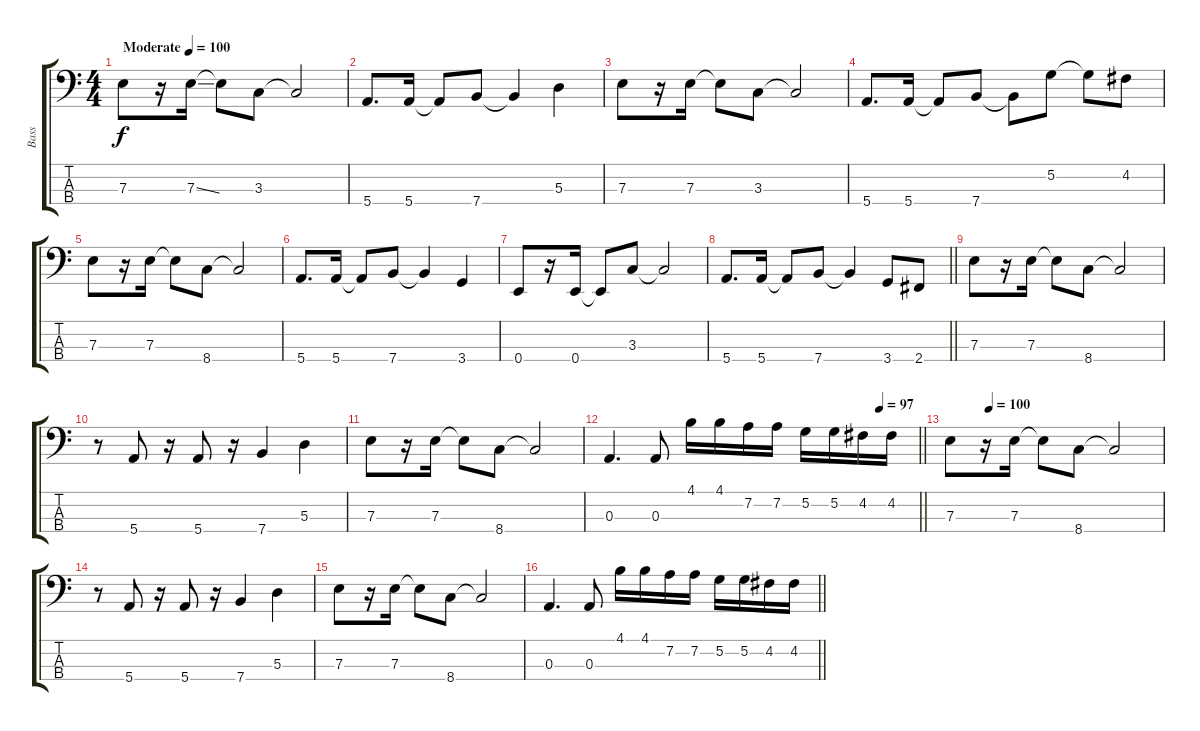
\track ("Bass" "Bass") {instrument electricbassfinger}
\staff {score tabs}
\tuning (G2 D2 A1 E1) {hide}
\ts (4 4)
\tempo (100 "Moderate")
\clef f4
\ks c
7.3.8{dy f instrument electricbassfinger} r.16 7.3{ss}.16 7.3{t}.8 3.3.8 3.3{t}.2 |
5.4.8{d} 5.4.16 5.4{t}.8 7.4.8 7.4{t}.4 5.3.4 |
7.3.8 r.16 7.3.16 7.3{t}.8 3.3.8 3.3{t}.2 |
5.4.8{d} 5.4.16 5.4{t}.8 7.4.8 7.4{t}.8 5.2.8 5.2{t}.8 4.2.8 |
7.3.8 r.16 7.3.16 7.3{t}.8 8.4.8 8.4{t}.2 |
5.4.8{d} 5.4.16 5.4{t}.8 7.4.8 7.4{t}.4 3.4.4 |
0.4.8 r.16 0.4.16 0.4{t}.8 3.3.8 3.3{t}.2 |
\barLineRight lightlight
5.4.8{d} 5.4.16 5.4{t}.8 7.4.8 7.4{t}.4 3.4.8 2.4.8 |
7.3.8 r.16 7.3.16 7.3{t}.8 8.4.8 8.4{t}.2 |
r.8 5.4.8 r.16 5.4.8 r.16 7.4.4 5.3.4 |
7.3.8 r.16 7.3.16 7.3{t}.8 8.4.8 8.4{t}.2 |
\tempo (97 0.875)
\barLineRight lightlight
0.3.4{d} 0.3.8 4.1.16 4.1.16 7.2.16 7.2.16 5.2.16 5.2.16 4.2.16 4.2.16 |
\tempo (100 0.1875)
7.3.8 r.16 7.3.16 7.3{t}.8 8.4.8 8.4{t}.2 |
r.8 5.4.8 r.16 5.4.8 r.16 7.4.4 5.3.4 |
7.3.8 r.16 7.3.16 7.3{t}.8 8.4.8 8.4{t}.2 |
\barLineRight lightlight
0.3.4{d} 0.3.8 4.1.16 4.1.16 7.2.16 7.2.16 5.2.16 5.2.16 4.2.16 4.2.16
